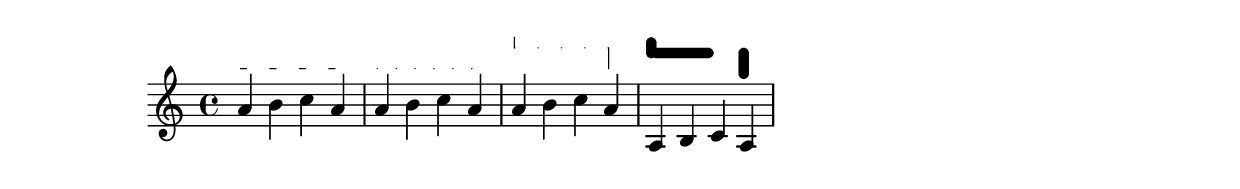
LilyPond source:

%% Do not edit this file; it is auto-generated from LSR http://lsr.dsi.unimi.it
%% This file is in the public domain.
\version "2.11.46"

\header {
  lsrtags = "expressive-marks, text, tweaks-and-overrides"

  texidoc = "
The @code{\\startTextSpan} and @code{\\stopTextSpan} commands allow the
creation of text spanners as easily as pedal indications or
octavations. Override some properties of the @code{TextSpanner} object
to modify its output.

"
  doctitle = "Creating text spanners"
} % begin verbatim
\relative c'' {
  \override TextSpanner  #'edge-text = #'("bla" . "blu")
  a \startTextSpan
  b c
  a \stopTextSpan
  
  \override TextSpanner  #'dash-period = #2
  \override TextSpanner  #'dash-fraction = #0.0
  a \startTextSpan
  b c
  a \stopTextSpan
  
  \revert TextSpanner #'style
  \override TextSpanner  #'style = #'dashed-line \override TextSpanner #'bound-details #'left #'text = \markup { \draw-line #'(0 . 1) }
 \override TextSpanner #'bound-details #'right #'text = \markup { \draw-line #'(0 . -2) }

  a \startTextSpan
  b c
  a \stopTextSpan
  
  \set Staff.middleCPosition = #-13
  \override TextSpanner  #'dash-period = #10
  \override TextSpanner  #'dash-fraction = #0.5
  \override TextSpanner  #'thickness = #10
  a \startTextSpan
  b c
  a \stopTextSpan
  \set Staff.middleCPosition = #-6
}
